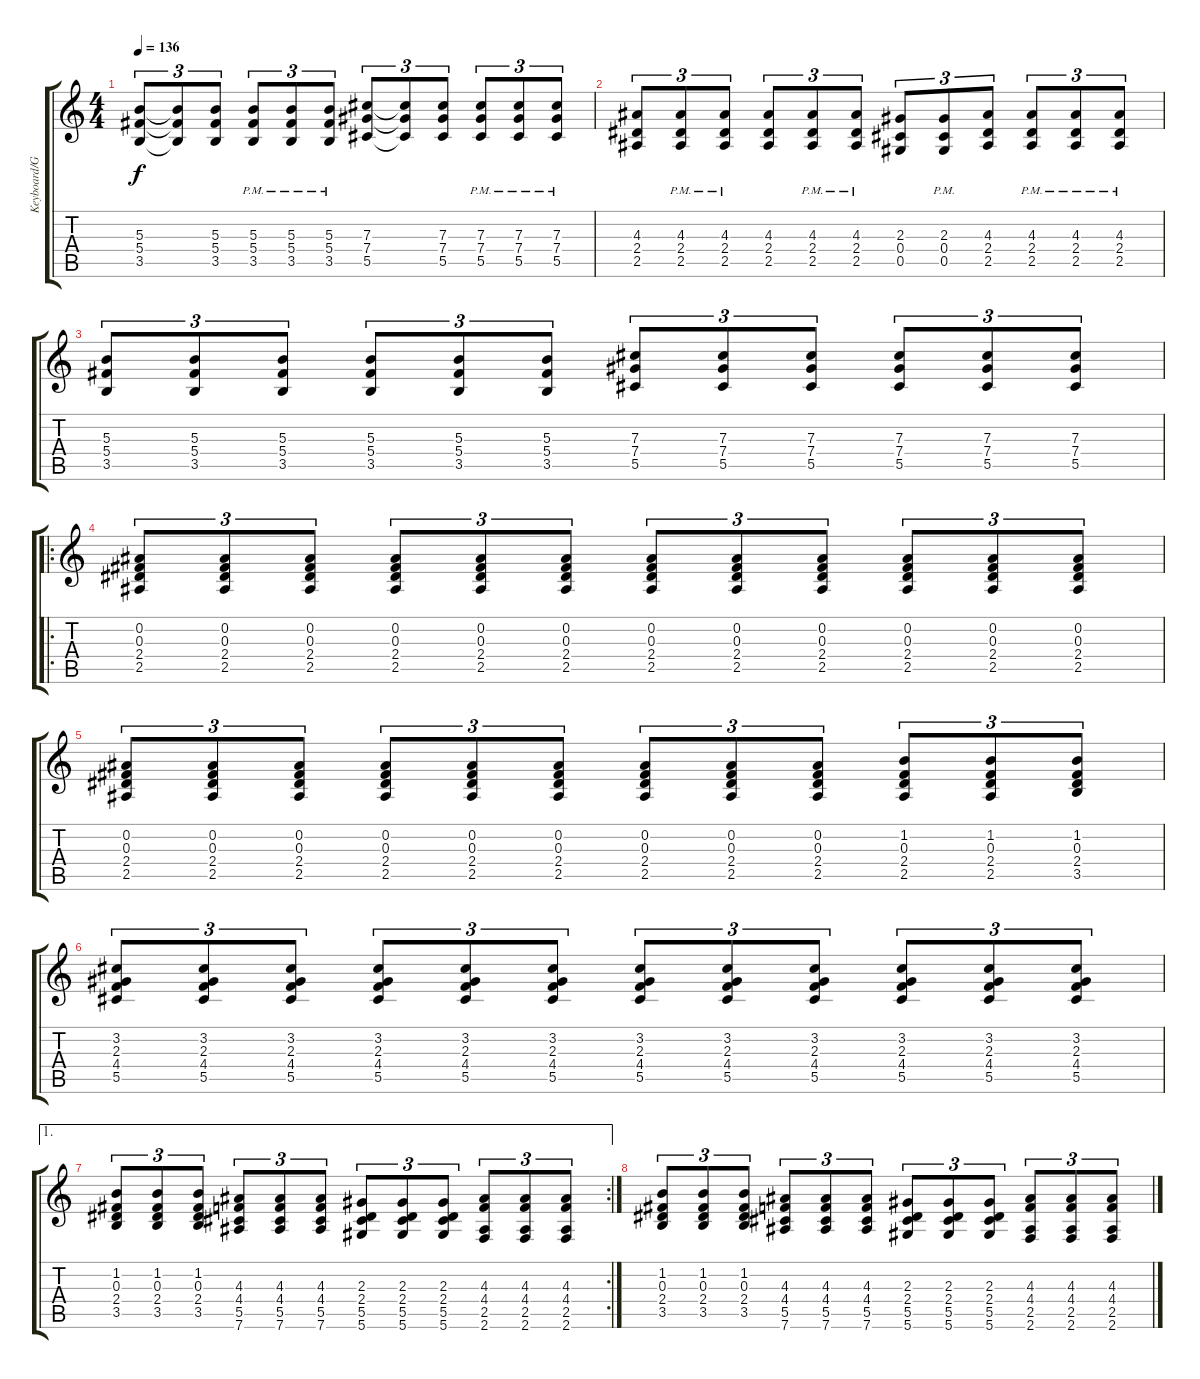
\track ("Keyboard/Guitar" "Keyboard/G") {instrument acousticguitarnylon}
\staff {score tabs}
\tuning (Eb4 Bb3 Gb3 Db3 Ab2 Eb2) {hide}
\ts (4 4)
\tempo 136
\clef g2
\ks c
(5.3 5.4 3.5).8{tu (3 2) dy f} (5.3{t} 5.4{t} 3.5{t}).8{tu (3 2)} (5.3 5.4 3.5).8{tu (3 2)} (5.3{pm} 5.4{pm} 3.5{pm}).8{tu (3 2)} (5.3{pm} 5.4{pm} 3.5{pm}).8{tu (3 2)} (5.3{pm} 5.4{pm} 3.5{pm}).8{tu (3 2)} (7.3 7.4 5.5).8{tu (3 2)} (7.3{t} 7.4{t} 5.5{t}).8{tu (3 2)} (7.3 7.4 5.5).8{tu (3 2)} (7.3{pm} 7.4{pm} 5.5{pm}).8{tu (3 2)} (7.3{pm} 7.4{pm} 5.5{pm}).8{tu (3 2)} (7.3{pm} 7.4{pm} 5.5{pm}).8{tu (3 2)} |
(4.3 2.4 2.5).8{tu (3 2)} (4.3{pm} 2.4{pm} 2.5{pm}).8{tu (3 2)} (4.3{pm} 2.4{pm} 2.5{pm}).8{tu (3 2)} (4.3 2.4 2.5).8{tu (3 2)} (4.3{pm} 2.4{pm} 2.5{pm}).8{tu (3 2)} (4.3{pm} 2.4{pm} 2.5{pm}).8{tu (3 2)} (2.3 0.4 0.5).8{tu (3 2)} (2.3{pm} 0.4{pm} 0.5{pm}).8{tu (3 2)} (4.3 2.4 2.5).8{tu (3 2)} (4.3{pm} 2.4{pm} 2.5{pm}).8{tu (3 2)} (4.3{pm} 2.4{pm} 2.5{pm}).8{tu (3 2)} (4.3{pm} 2.4{pm} 2.5{pm}).8{tu (3 2)} |
(5.3 5.4 3.5).8{tu (3 2)} (5.3 5.4 3.5).8{tu (3 2)} (5.3 5.4 3.5).8{tu (3 2)} (5.3 5.4 3.5).8{tu (3 2)} (5.3 5.4 3.5).8{tu (3 2)} (5.3 5.4 3.5).8{tu (3 2)} (7.3 7.4 5.5).8{tu (3 2)} (7.3 7.4 5.5).8{tu (3 2)} (7.3 7.4 5.5).8{tu (3 2)} (7.3 7.4 5.5).8{tu (3 2)} (7.3 7.4 5.5).8{tu (3 2)} (7.3 7.4 5.5).8{tu (3 2)} |
\ro
(0.2 0.3 2.4 2.5).8{tu (3 2)} (0.2 0.3 2.4 2.5).8{tu (3 2)} (0.2 0.3 2.4 2.5).8{tu (3 2)} (0.2 0.3 2.4 2.5).8{tu (3 2)} (0.2 0.3 2.4 2.5).8{tu (3 2)} (0.2 0.3 2.4 2.5).8{tu (3 2)} (0.2 0.3 2.4 2.5).8{tu (3 2)} (0.2 0.3 2.4 2.5).8{tu (3 2)} (0.2 0.3 2.4 2.5).8{tu (3 2)} (0.2 0.3 2.4 2.5).8{tu (3 2)} (0.2 0.3 2.4 2.5).8{tu (3 2)} (0.2 0.3 2.4 2.5).8{tu (3 2)} |
(0.2 0.3 2.4 2.5).8{tu (3 2)} (0.2 0.3 2.4 2.5).8{tu (3 2)} (0.2 0.3 2.4 2.5).8{tu (3 2)} (0.2 0.3 2.4 2.5).8{tu (3 2)} (0.2 0.3 2.4 2.5).8{tu (3 2)} (0.2 0.3 2.4 2.5).8{tu (3 2)} (0.2 0.3 2.4 2.5).8{tu (3 2)} (0.2 0.3 2.4 2.5).8{tu (3 2)} (0.2 0.3 2.4 2.5).8{tu (3 2)} (1.2 0.3 2.4 2.5).8{tu (3 2)} (1.2 0.3 2.4 2.5).8{tu (3 2)} (1.2 0.3 2.4 3.5).8{tu (3 2)} |
(3.2 2.3 4.4 5.5).8{tu (3 2)} (3.2 2.3 4.4 5.5).8{tu (3 2)} (3.2 2.3 4.4 5.5).8{tu (3 2)} (3.2 2.3 4.4 5.5).8{tu (3 2)} (3.2 2.3 4.4 5.5).8{tu (3 2)} (3.2 2.3 4.4 5.5).8{tu (3 2)} (3.2 2.3 4.4 5.5).8{tu (3 2)} (3.2 2.3 4.4 5.5).8{tu (3 2)} (3.2 2.3 4.4 5.5).8{tu (3 2)} (3.2 2.3 4.4 5.5).8{tu (3 2)} (3.2 2.3 4.4 5.5).8{tu (3 2)} (3.2 2.3 4.4 5.5).8{tu (3 2)} |
\ae 1
\rc 2
(1.2 0.3 2.4 3.5).8{tu (3 2)} (1.2 0.3 2.4 3.5).8{tu (3 2)} (1.2 0.3 2.4 3.5).8{tu (3 2)} (4.3 4.4 5.5 7.6).8{tu (3 2)} (4.3 4.4 5.5 7.6).8{tu (3 2)} (4.3 4.4 5.5 7.6).8{tu (3 2)} (2.3 2.4 5.5 5.6).8{tu (3 2)} (2.3 2.4 5.5 5.6).8{tu (3 2)} (2.3 2.4 5.5 5.6).8{tu (3 2)} (4.3 4.4 2.5 2.6).8{tu (3 2)} (4.3 4.4 2.5 2.6).8{tu (3 2)} (4.3 4.4 2.5 2.6).8{tu (3 2)} |
(1.2 0.3 2.4 3.5).8{tu (3 2)} (1.2 0.3 2.4 3.5).8{tu (3 2)} (1.2 0.3 2.4 3.5).8{tu (3 2)} (4.3 4.4 5.5 7.6).8{tu (3 2)} (4.3 4.4 5.5 7.6).8{tu (3 2)} (4.3 4.4 5.5 7.6).8{tu (3 2)} (2.3 2.4 5.5 5.6).8{tu (3 2)} (2.3 2.4 5.5 5.6).8{tu (3 2)} (2.3 2.4 5.5 5.6).8{tu (3 2)} (4.3 4.4 2.5 2.6).8{tu (3 2)} (4.3 4.4 2.5 2.6).8{tu (3 2)} (4.3 4.4 2.5 2.6).8{tu (3 2)}
